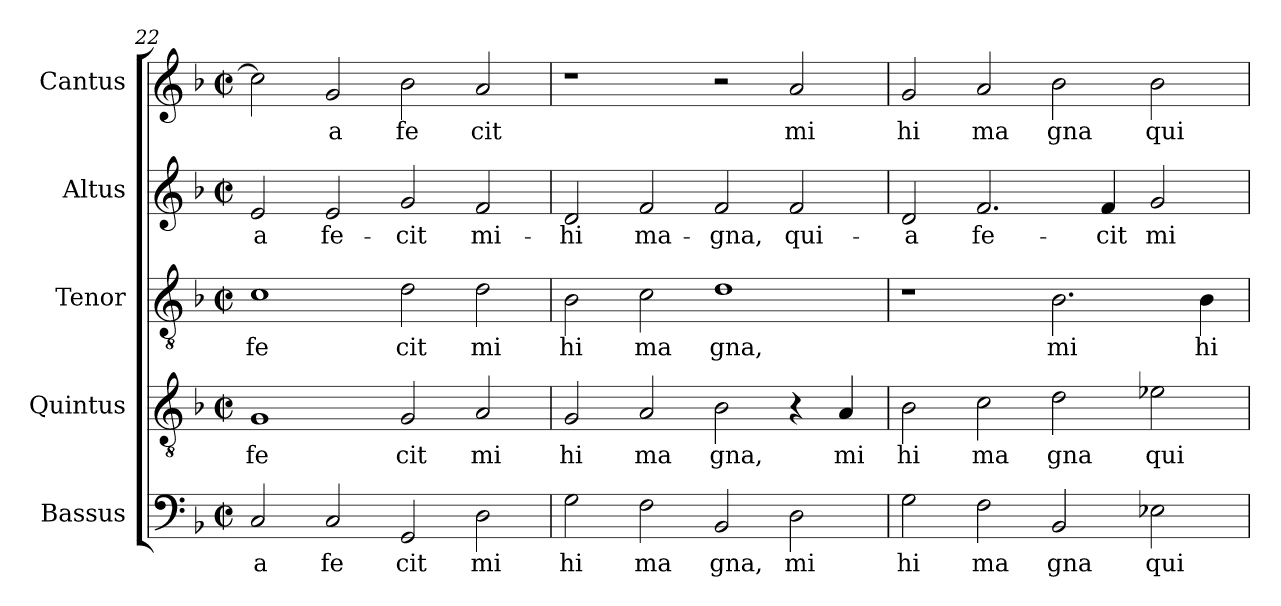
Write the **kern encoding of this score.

**kern	**text	**kern	**text	**kern	**text	**kern	**text	**kern	**text
*part5	*part5	*part4	*part4	*part3	*part3	*part2	*part2	*part1	*part1
*staff5	*staff5	*staff4	*staff4	*staff3	*staff3	*staff2	*staff2	*staff1	*staff1
*I"Bassus	*	*I"Quintus	*	*I"Tenor	*	*I"Altus	*	*I"Cantus	*
*I'B	*	*I'Q	*	*I'T	*	*I'A	*	*I'C	*
*clefF4	*	*clefGv2	*	*clefGv2	*	*clefG2	*	*clefG2	*
*k[b-]	*	*k[b-]	*	*k[b-]	*	*k[b-]	*	*k[b-]	*
*F:	*	*F:	*	*F:	*	*F:	*	*F:	*
*M2/2	*	*M2/2	*	*M2/2	*	*M2/2	*	*M2/2	*
*met(c|)	*	*met(c|)	*	*met(c|)	*	*met(c|)	*	*met(c|)	*
=22	=22	=22	=22	=22	=22	=22	=22	=22	=22
!	!LO:LY:b:cj	!	!LO:LY:b:cj	!	!LO:LY:b:cj	!	!LO:LY:b:cj	!	!
2C/	a	1G	fe	1c	fe	2e/	-a	2cc\]	.
!	!LO:LY:b:cj	!	!	!	!	!	!LO:LY:b:cj	!	!LO:LY:b:cj
2C/	fe	.	.	.	.	2e/	fe-	2g/	a
!	!LO:LY:b:cj	!	!LO:LY:b:cj	!	!LO:LY:b:cj	!	!LO:LY:b:cj	!	!LO:LY:b:cj
2GG/	cit	2G/	cit	2d\	cit	2g/	-cit	2b-\	fe
!	!LO:LY:b:cj	!	!LO:LY:b:cj	!	!LO:LY:b:cj	!	!LO:LY:b:cj	!	!LO:LY:b:cj
2D\	mi	2A/	mi	2d\	mi	2f/	mi-	2a/	cit
=23	=23	=23	=23	=23	=23	=23	=23	=23	=23
!	!LO:LY:b:cj	!	!LO:LY:b:cj	!	!LO:LY:b:cj	!	!LO:LY:b:cj	!	!
2G\	hi	2G/	hi	2B-\	hi	2d/	-hi	1r	.
!	!LO:LY:b:cj	!	!LO:LY:b:cj	!	!LO:LY:b:cj	!	!LO:LY:b:cj	!	!
2F\	ma	2A/	ma	2c\	ma	2f/	ma-	.	.
!	!LO:LY:b:cj	!	!LO:LY:b:cj	!	!LO:LY:b:cj	!	!LO:LY:b:cj	!	!
2BB-/	gna,	2B-\	gna,	1d	gna,	2f/	-gna,	2r	.
!	!LO:LY:b:cj	!	!	!	!	!	!LO:LY:b:cj	!	!LO:LY:b:cj
2D\	mi	4r	.	.	.	2f/	qui-	2a/	mi
!	!	!	!LO:LY:b:cj	!	!	!	!	!	!
.	.	4A/	mi	.	.	.	.	.	.
=24	=24	=24	=24	=24	=24	=24	=24	=24	=24
!	!LO:LY:b:cj	!	!LO:LY:b:cj	!	!	!	!LO:LY:b:cj	!	!LO:LY:b:cj
2G\	hi	2B-\	hi	1r	.	2d/	-a	2g/	hi
!	!LO:LY:b:cj	!	!LO:LY:b:cj	!	!	!	!LO:LY:b:cj	!	!LO:LY:b:cj
2F\	ma	2c\	ma	.	.	2.f/	fe-	2a/	ma
!	!LO:LY:b:cj	!	!LO:LY:b:cj	!	!LO:LY:b:cj	!	!	!	!LO:LY:b:cj
2BB-/	gna	2d\	gna	2.B-\	mi	.	.	2b-\	gna
!	!	!	!	!	!	!	!LO:LY:b:cj	!	!
.	.	.	.	.	.	4f/	-cit	.	.
!	!LO:LY:b:cj	!	!LO:LY:b:cj	!	!	!	!LO:LY:b:cj	!	!LO:LY:b:cj
2E-X\	qui	2e-X\	qui	.	.	2g/	mi-	2b-\	qui
!	!	!	!	!	!LO:LY:b:cj	!	!	!	!
.	.	.	.	4B-\	hi	.	.	.	.
=	=	=	=	=	=	=	=	=	=
*-	*-	*-	*-	*-	*-	*-	*-	*-	*-
